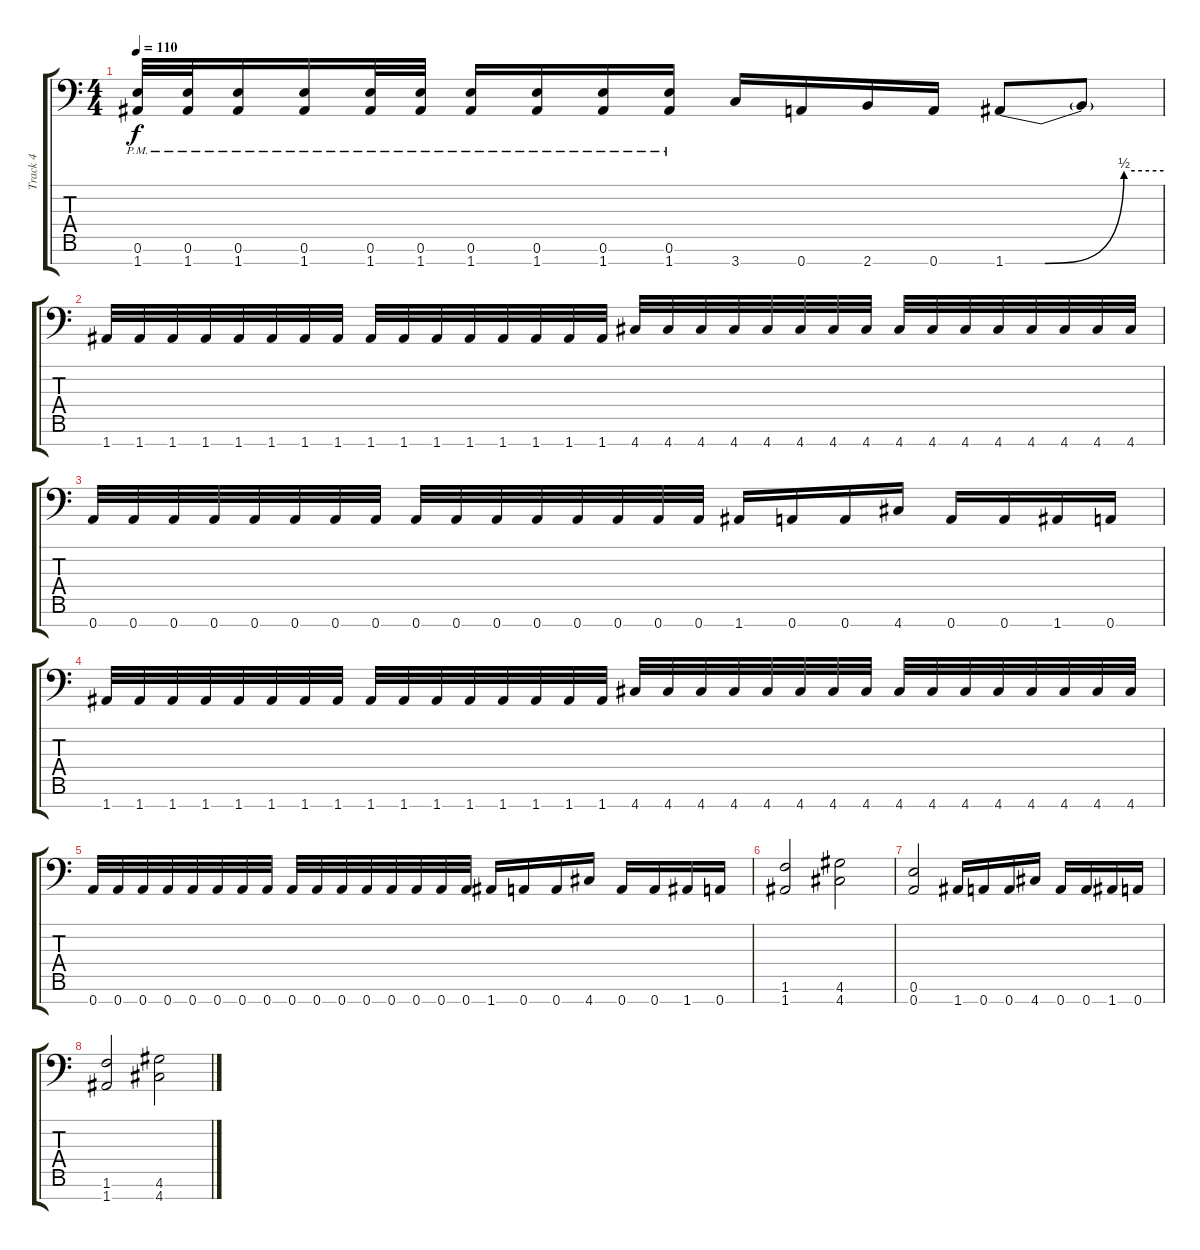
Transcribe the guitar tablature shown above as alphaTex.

\track ("Track 4" "Track 4") {instrument distortionguitar}
\staff {score tabs}
\tuning (E4 B3 G3 D3 A2 E2 A1) {hide}
\ts (4 4)
\tempo 110
\clef f4
\ks c
(0.6{pm} 1.7{pm}).32{dy f} (0.6{pm} 1.7{pm}).32 (0.6{pm} 1.7{pm}).16 (0.6{pm} 1.7{pm}).16 (0.6{pm} 1.7{pm}).32 (0.6{pm} 1.7{pm}).32 (0.6{pm} 1.7{pm}).16 (0.6{pm} 1.7{pm}).16 (0.6{pm} 1.7{pm}).16 (0.6{pm} 1.7{pm}).16 3.7.16 0.7.16 2.7.16 0.7.16 1.7{be (custom 0 0 15 0 45 2 60 2)}.8 1.7{t}.8 |
1.7.32 1.7.32 1.7.32 1.7.32 1.7.32 1.7.32 1.7.32 1.7.32 1.7.32 1.7.32 1.7.32 1.7.32 1.7.32 1.7.32 1.7.32 1.7.32 4.7.32 4.7.32 4.7.32 4.7.32 4.7.32 4.7.32 4.7.32 4.7.32 4.7.32 4.7.32 4.7.32 4.7.32 4.7.32 4.7.32 4.7.32 4.7.32 |
0.7.32 0.7.32 0.7.32 0.7.32 0.7.32 0.7.32 0.7.32 0.7.32 0.7.32 0.7.32 0.7.32 0.7.32 0.7.32 0.7.32 0.7.32 0.7.32 1.7.16 0.7.16 0.7.16 4.7.16 0.7.16 0.7.16 1.7.16 0.7.16 |
1.7.32 1.7.32 1.7.32 1.7.32 1.7.32 1.7.32 1.7.32 1.7.32 1.7.32 1.7.32 1.7.32 1.7.32 1.7.32 1.7.32 1.7.32 1.7.32 4.7.32 4.7.32 4.7.32 4.7.32 4.7.32 4.7.32 4.7.32 4.7.32 4.7.32 4.7.32 4.7.32 4.7.32 4.7.32 4.7.32 4.7.32 4.7.32 |
0.7.32 0.7.32 0.7.32 0.7.32 0.7.32 0.7.32 0.7.32 0.7.32 0.7.32 0.7.32 0.7.32 0.7.32 0.7.32 0.7.32 0.7.32 0.7.32 1.7.16 0.7.16 0.7.16 4.7.16 0.7.16 0.7.16 1.7.16 0.7.16 |
(1.6 1.7).2 (4.6 4.7).2 |
(0.6 0.7).2 1.7.16 0.7.16 0.7.16 4.7.16 0.7.16 0.7.16 1.7.16 0.7.16 |
(1.6 1.7).2 (4.6 4.7).2
